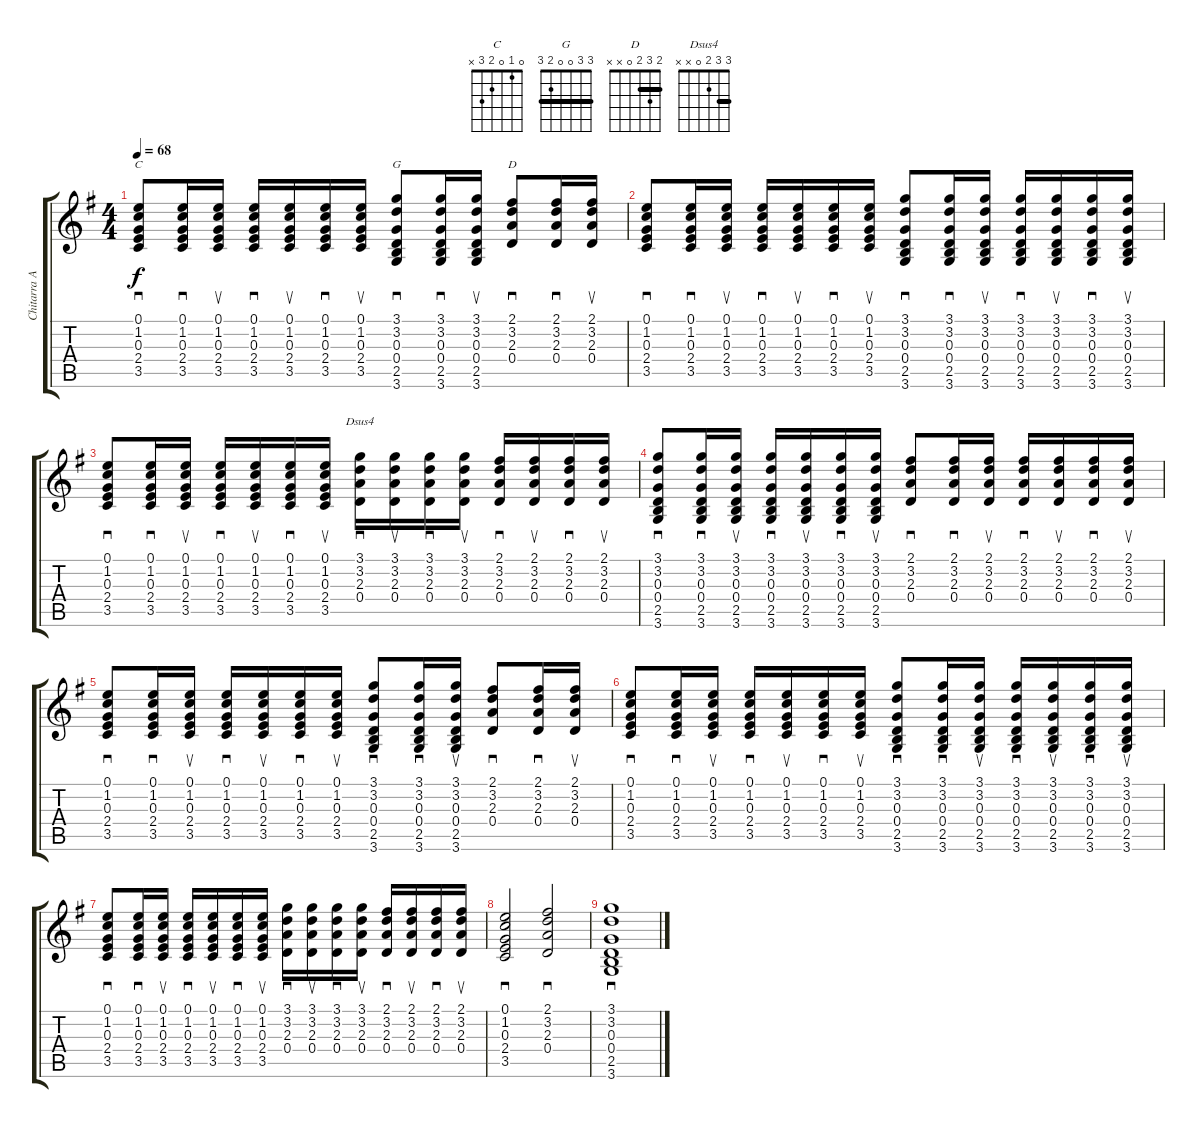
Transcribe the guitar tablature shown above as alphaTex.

\track ("Chitarra Acustica" "Chitarra A") {instrument acousticguitarsteel}
\staff {score tabs}
\tuning (E4 B3 G3 D3 A2 E2) {hide}
\chord ("C" 0 1 0 2 3 x)
\chord ("G" 3 3 0 0 2 3) {barre 3}
\chord ("D" 2 3 2 0 x x) {barre 2}
\chord ("Dsus4" 3 3 2 0 x x) {barre 3}
\ts (4 4)
\tempo 68
\clef g2
\ks g
(0.1 1.2 0.3 2.4 3.5).8{sd ch "C" dy f} (0.1 1.2 0.3 2.4 3.5).16{sd} (0.1 1.2 0.3 2.4 3.5).16{su} (0.1 1.2 0.3 2.4 3.5).16{sd} (0.1 1.2 0.3 2.4 3.5).16{su} (0.1 1.2 0.3 2.4 3.5).16{sd} (0.1 1.2 0.3 2.4 3.5).16{su} (3.1 3.2 0.3 0.4 2.5 3.6).8{sd ch "G"} (3.1 3.2 0.3 0.4 2.5 3.6).16{sd} (3.1 3.2 0.3 0.4 2.5 3.6).16{su} (2.1 3.2 2.3 0.4).8{sd ch "D"} (2.1 3.2 2.3 0.4).16{sd} (2.1 3.2 2.3 0.4).16{su} |
(0.1 1.2 0.3 2.4 3.5).8{sd} (0.1 1.2 0.3 2.4 3.5).16{sd} (0.1 1.2 0.3 2.4 3.5).16{su} (0.1 1.2 0.3 2.4 3.5).16{sd} (0.1 1.2 0.3 2.4 3.5).16{su} (0.1 1.2 0.3 2.4 3.5).16{sd} (0.1 1.2 0.3 2.4 3.5).16{su} (3.1 3.2 0.3 0.4 2.5 3.6).8{sd} (3.1 3.2 0.3 0.4 2.5 3.6).16{sd} (3.1 3.2 0.3 0.4 2.5 3.6).16{su} (3.1 3.2 0.3 0.4 2.5 3.6).16{sd} (3.1 3.2 0.3 0.4 2.5 3.6).16{su} (3.1 3.2 0.3 0.4 2.5 3.6).16{sd} (3.1 3.2 0.3 0.4 2.5 3.6).16{su} |
(0.1 1.2 0.3 2.4 3.5).8{sd} (0.1 1.2 0.3 2.4 3.5).16{sd} (0.1 1.2 0.3 2.4 3.5).16{su} (0.1 1.2 0.3 2.4 3.5).16{sd} (0.1 1.2 0.3 2.4 3.5).16{su} (0.1 1.2 0.3 2.4 3.5).16{sd} (0.1 1.2 0.3 2.4 3.5).16{su} (3.1 3.2 2.3 0.4).16{sd ch "Dsus4"} (3.1 3.2 2.3 0.4).16{su} (3.1 3.2 2.3 0.4).16{sd} (3.1 3.2 2.3 0.4).16{su} (2.1 3.2 2.3 0.4).16{sd} (2.1 3.2 2.3 0.4).16{su} (2.1 3.2 2.3 0.4).16{sd} (2.1 3.2 2.3 0.4).16{su} |
(3.1 3.2 0.3 0.4 2.5 3.6).8{sd} (3.1 3.2 0.3 0.4 2.5 3.6).16{sd} (3.1 3.2 0.3 0.4 2.5 3.6).16{su} (3.1 3.2 0.3 0.4 2.5 3.6).16{sd} (3.1 3.2 0.3 0.4 2.5 3.6).16{su} (3.1 3.2 0.3 0.4 2.5 3.6).16{sd} (3.1 3.2 0.3 0.4 2.5 3.6).16{su} (2.1 3.2 2.3 0.4).8{sd} (2.1 3.2 2.3 0.4).16{sd} (2.1 3.2 2.3 0.4).16{su} (2.1 3.2 2.3 0.4).16{sd} (2.1 3.2 2.3 0.4).16{su} (2.1 3.2 2.3 0.4).16{sd} (2.1 3.2 2.3 0.4).16{su} |
(0.1 1.2 0.3 2.4 3.5).8{sd} (0.1 1.2 0.3 2.4 3.5).16{sd} (0.1 1.2 0.3 2.4 3.5).16{su} (0.1 1.2 0.3 2.4 3.5).16{sd} (0.1 1.2 0.3 2.4 3.5).16{su} (0.1 1.2 0.3 2.4 3.5).16{sd} (0.1 1.2 0.3 2.4 3.5).16{su} (3.1 3.2 0.3 0.4 2.5 3.6).8{sd} (3.1 3.2 0.3 0.4 2.5 3.6).16{sd} (3.1 3.2 0.3 0.4 2.5 3.6).16{su} (2.1 3.2 2.3 0.4).8{sd} (2.1 3.2 2.3 0.4).16{sd} (2.1 3.2 2.3 0.4).16{su} |
(0.1 1.2 0.3 2.4 3.5).8{sd} (0.1 1.2 0.3 2.4 3.5).16{sd} (0.1 1.2 0.3 2.4 3.5).16{su} (0.1 1.2 0.3 2.4 3.5).16{sd} (0.1 1.2 0.3 2.4 3.5).16{su} (0.1 1.2 0.3 2.4 3.5).16{sd} (0.1 1.2 0.3 2.4 3.5).16{su} (3.1 3.2 0.3 0.4 2.5 3.6).8{sd} (3.1 3.2 0.3 0.4 2.5 3.6).16{sd} (3.1 3.2 0.3 0.4 2.5 3.6).16{su} (3.1 3.2 0.3 0.4 2.5 3.6).16{sd} (3.1 3.2 0.3 0.4 2.5 3.6).16{su} (3.1 3.2 0.3 0.4 2.5 3.6).16{sd} (3.1 3.2 0.3 0.4 2.5 3.6).16{su} |
(0.1 1.2 0.3 2.4 3.5).8{sd} (0.1 1.2 0.3 2.4 3.5).16{sd} (0.1 1.2 0.3 2.4 3.5).16{su} (0.1 1.2 0.3 2.4 3.5).16{sd} (0.1 1.2 0.3 2.4 3.5).16{su} (0.1 1.2 0.3 2.4 3.5).16{sd} (0.1 1.2 0.3 2.4 3.5).16{su} (3.1 3.2 2.3 0.4).16{sd} (3.1 3.2 2.3 0.4).16{su} (3.1 3.2 2.3 0.4).16{sd} (3.1 3.2 2.3 0.4).16{su} (2.1 3.2 2.3 0.4).16{sd} (2.1 3.2 2.3 0.4).16{su} (2.1 3.2 2.3 0.4).16{sd} (2.1 3.2 2.3 0.4).16{su} |
(0.1 1.2 0.3 2.4 3.5).2{sd} (2.1 3.2 2.3 0.4).2{sd} |
(3.1 3.2 0.3 0.4 2.5 3.6).1{sd}
